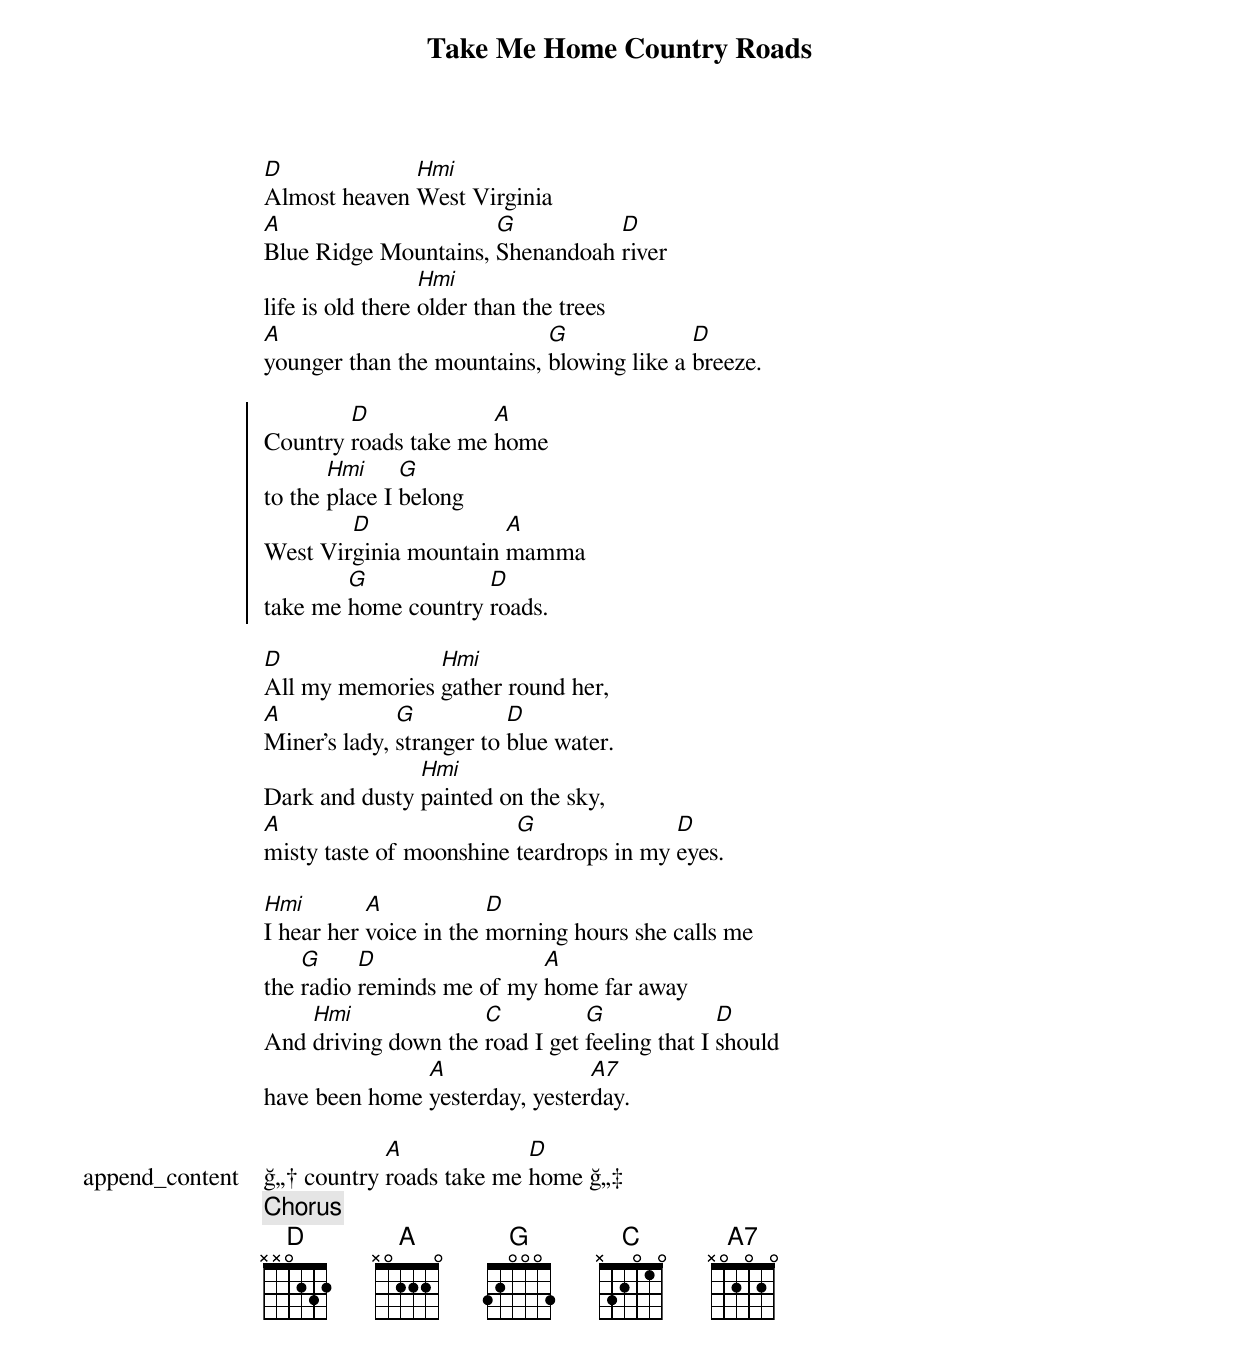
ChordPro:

{title: Take Me Home Country Roads}
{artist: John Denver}
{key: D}
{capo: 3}
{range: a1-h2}
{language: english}
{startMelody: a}
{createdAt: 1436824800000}
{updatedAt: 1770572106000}
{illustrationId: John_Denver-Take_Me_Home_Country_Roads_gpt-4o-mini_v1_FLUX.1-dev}
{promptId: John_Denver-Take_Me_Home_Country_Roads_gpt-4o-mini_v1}

{start_of_verse}
[D]Almost heaven [Hmi]West Virginia
[A]Blue Ridge Mountains, [G]Shenandoah [D]river
life is old there [Hmi]older than the trees
[A]younger than the mountains, [G]blowing like a [D]breeze.
{end_of_verse}

{start_of_chorus}
Country [D]roads take me [A]home
to the [Hmi]place I [G]belong
West Vir[D]ginia mountain [A]mamma
take me [G]home country [D]roads.
{end_of_chorus}

{start_of_verse}
[D]All my memories [Hmi]gather round her,
[A]Miner's lady, [G]stranger to [D]blue water.
Dark and dusty [Hmi]painted on the sky,
[A]misty taste of moonshine [G]teardrops in my [D]eyes.
{end_of_verse}

{start_of_bridge}
[Hmi]I hear her [A]voice in the [D]morning hours she calls me
the [G]radio [D]reminds me of my [A]home far away
And [Hmi]driving down the [C]road I get [G]feeling that I [D]should
have been home [A]yesterday, yester[A7]day.
{end_of_bridge}

{start_of_variant: append_content}
ğ„† country [A]roads take me [D]home ğ„‡
{end_of_variant}
{chorus}
